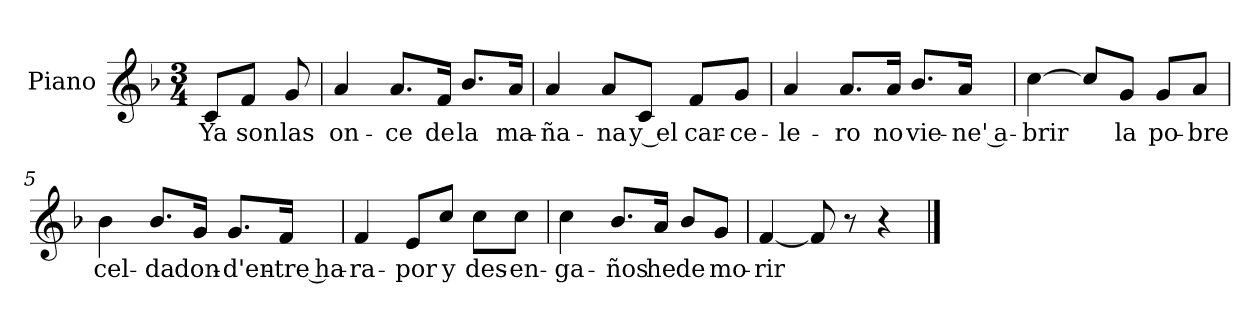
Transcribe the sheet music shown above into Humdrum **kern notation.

**kern	**text
*part1	*part1
*staff1	*staff1
*I"Piano	*
*I'Pno.	*
*clefG2	*
*k[b-]	*
*F:	*
*M3/4	*
=	=
8c/L	Ya
8f/J	son
8g/	las
=1	=1
4a/	on-
8.a/L	-ce
16f/Jk	de
8.b-/L	la
16a/Jk	ma-
=2	=2
4a/	-ña-
8a/L	-na
8c/J	y el
8f/L	car-
8g/J	-ce-
=3	=3
4a/	-le-
8.a/L	-ro
16a/Jk	no
8.b-/L	vie-
16a/Jk	-ne' a-
=4	=4
[4cc\	-brir
8cc/L]	.
8g/J	la
8g/L	po-
8a/J	-bre
=5	=5
4b-\	cel-
8.b-/L	-da
16g/Jk	don-
8.g/L	-d'en-
16f/Jk	-tre ha-
=6	=6
4f/	-ra-
8e/L	-por
8cc/J	y
8cc\L	des-
8cc\J	-en-
=7	=7
4cc\	-ga-
8.b-/L	-ños
16a/Jk	he
8b-/L	de
8g/J	mo-
=8	=8
[4f/	-rir
8f/]	.
8r	.
4r	.
==	==
*-	*-
